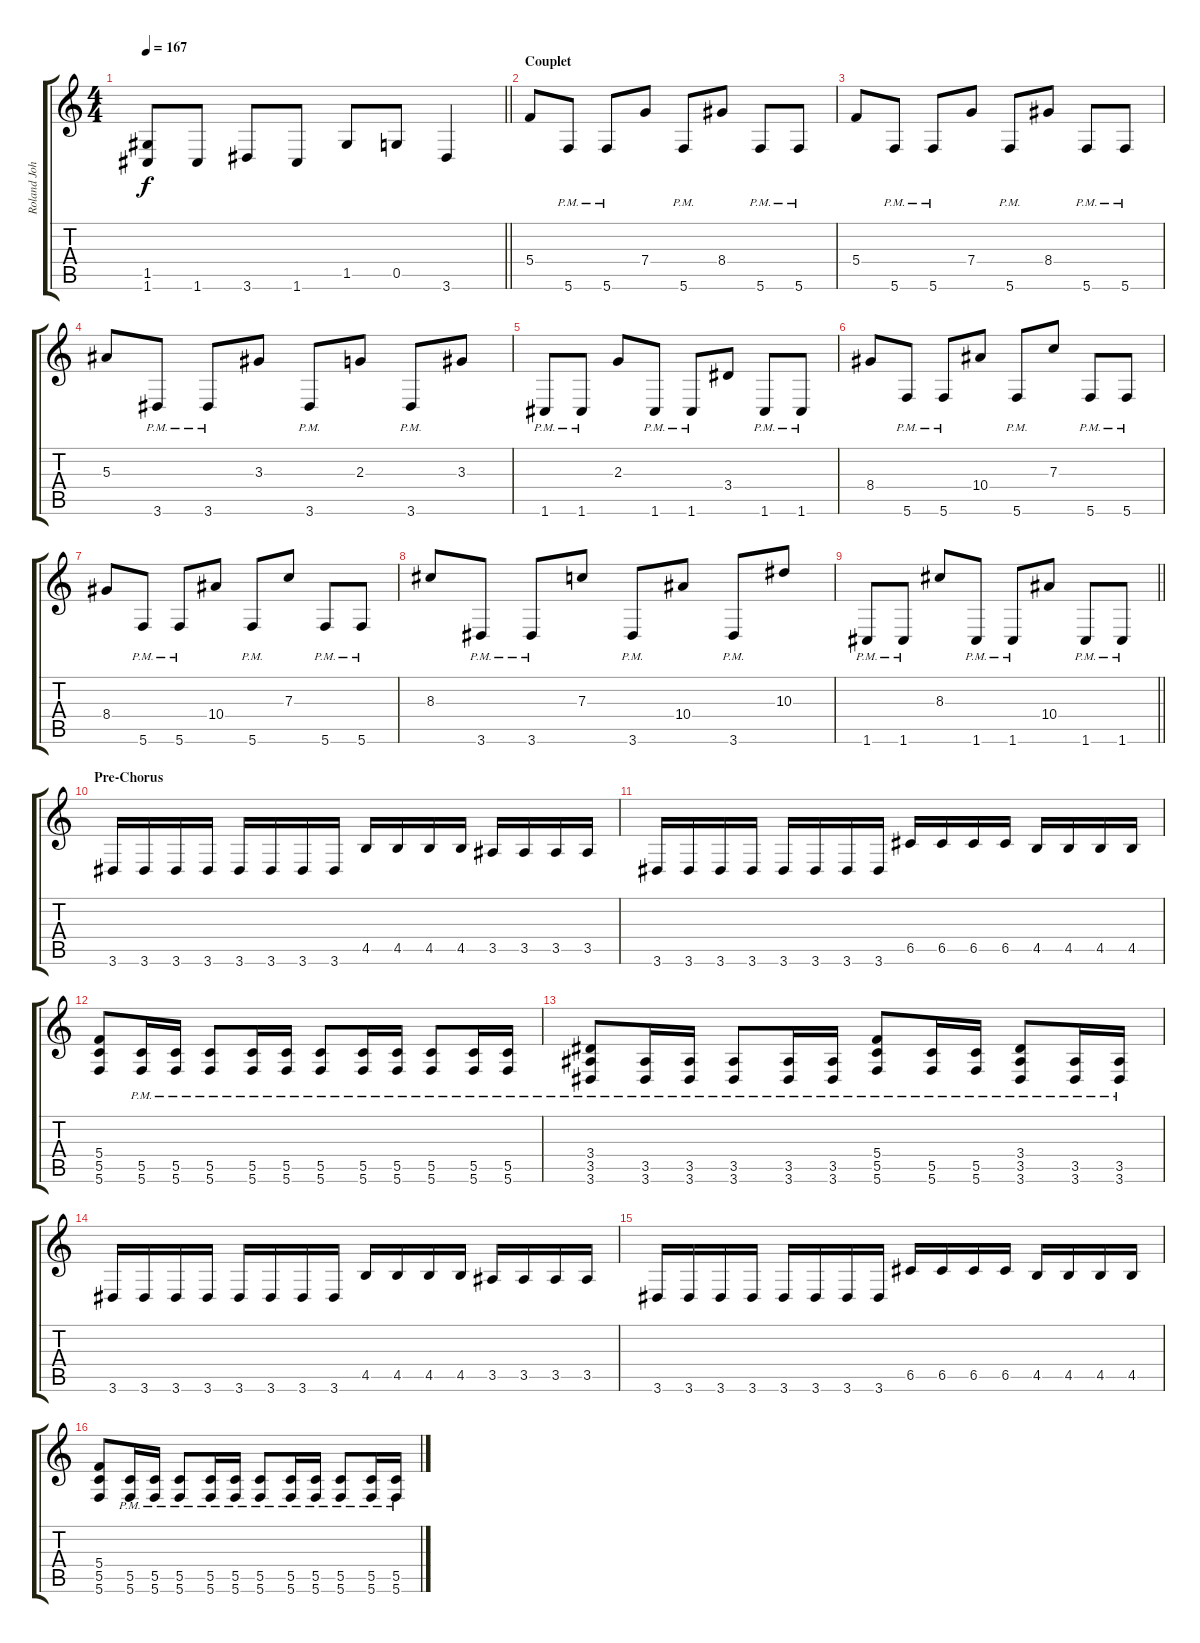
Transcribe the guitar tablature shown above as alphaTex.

\track ("Roland Johansson" "Roland Joh") {instrument distortionguitar}
\staff {score tabs}
\tuning (D4 A3 F3 C3 G2 C2) {hide}
\ts (4 4)
\tempo 167
\clef g2
\barLineRight lightlight
\ks c
(1.5{t} 1.6{t}).8{dy f} 1.6.8 3.6.8 1.6.8 1.5.8 0.5.8 3.6.4 |
\section ("" "Сouplet")
5.4.8 5.6{pm}.8 5.6{pm}.8 7.4.8 5.6{pm}.8 8.4.8 5.6{pm}.8 5.6{pm}.8 |
5.4.8 5.6{pm}.8 5.6{pm}.8 7.4.8 5.6{pm}.8 8.4.8 5.6{pm}.8 5.6{pm}.8 |
5.3.8 3.6{pm}.8 3.6{pm}.8 3.3.8 3.6{pm}.8 2.3.8 3.6{pm}.8 3.3.8 |
1.6{pm}.8 1.6{pm}.8 2.3.8 1.6{pm}.8 1.6{pm}.8 3.4.8 1.6{pm}.8 1.6{pm}.8 |
8.4.8 5.6{pm}.8 5.6{pm}.8 10.4.8 5.6{pm}.8 7.3.8 5.6{pm}.8 5.6{pm}.8 |
8.4.8 5.6{pm}.8 5.6{pm}.8 10.4.8 5.6{pm}.8 7.3.8 5.6{pm}.8 5.6{pm}.8 |
8.3.8 3.6{pm}.8 3.6{pm}.8 7.3.8 3.6{pm}.8 10.4.8 3.6{pm}.8 10.3.8 |
\barLineRight lightlight
1.6{pm}.8 1.6{pm}.8 8.3.8 1.6{pm}.8 1.6{pm}.8 10.4.8 1.6{pm}.8 1.6{pm}.8 |
\section ("" "Pre-Chorus")
3.6.16 3.6.16 3.6.16 3.6.16 3.6.16 3.6.16 3.6.16 3.6.16 4.5.16 4.5.16 4.5.16 4.5.16 3.5.16 3.5.16 3.5.16 3.5.16 |
3.6.16 3.6.16 3.6.16 3.6.16 3.6.16 3.6.16 3.6.16 3.6.16 6.5.16 6.5.16 6.5.16 6.5.16 4.5.16 4.5.16 4.5.16 4.5.16 |
(5.4 5.5 5.6).8 (5.5{pm} 5.6{pm}).16 (5.5{pm} 5.6{pm}).16 (5.5{pm} 5.6{pm}).8 (5.5{pm} 5.6{pm}).16 (5.5{pm} 5.6{pm}).16 (5.5{pm} 5.6{pm}).8 (5.5{pm} 5.6{pm}).16 (5.5{pm} 5.6{pm}).16 (5.5{pm} 5.6{pm}).8 (5.5{pm} 5.6{pm}).16 (5.5{pm} 5.6{pm}).16 |
(3.4{pm} 3.5{pm} 3.6{pm}).8 (3.5{pm} 3.6{pm}).16 (3.5{pm} 3.6{pm}).16 (3.5{pm} 3.6{pm}).8 (3.5{pm} 3.6{pm}).16 (3.5{pm} 3.6{pm}).16 (5.4{pm} 5.5{pm} 5.6{pm}).8 (5.5{pm} 5.6{pm}).16 (5.5{pm} 5.6{pm}).16 (3.4{pm} 3.5{pm} 3.6{pm}).8 (3.5{pm} 3.6{pm}).16 (3.5{pm} 3.6{pm}).16 |
3.6.16 3.6.16 3.6.16 3.6.16 3.6.16 3.6.16 3.6.16 3.6.16 4.5.16 4.5.16 4.5.16 4.5.16 3.5.16 3.5.16 3.5.16 3.5.16 |
3.6.16 3.6.16 3.6.16 3.6.16 3.6.16 3.6.16 3.6.16 3.6.16 6.5.16 6.5.16 6.5.16 6.5.16 4.5.16 4.5.16 4.5.16 4.5.16 |
(5.4 5.5 5.6).8 (5.5{pm} 5.6{pm}).16 (5.5{pm} 5.6{pm}).16 (5.5{pm} 5.6{pm}).8 (5.5{pm} 5.6{pm}).16 (5.5{pm} 5.6{pm}).16 (5.5{pm} 5.6{pm}).8 (5.5{pm} 5.6{pm}).16 (5.5{pm} 5.6{pm}).16 (5.5{pm} 5.6{pm}).8 (5.5{pm} 5.6{pm}).16 (5.5{pm} 5.6{pm}).16
